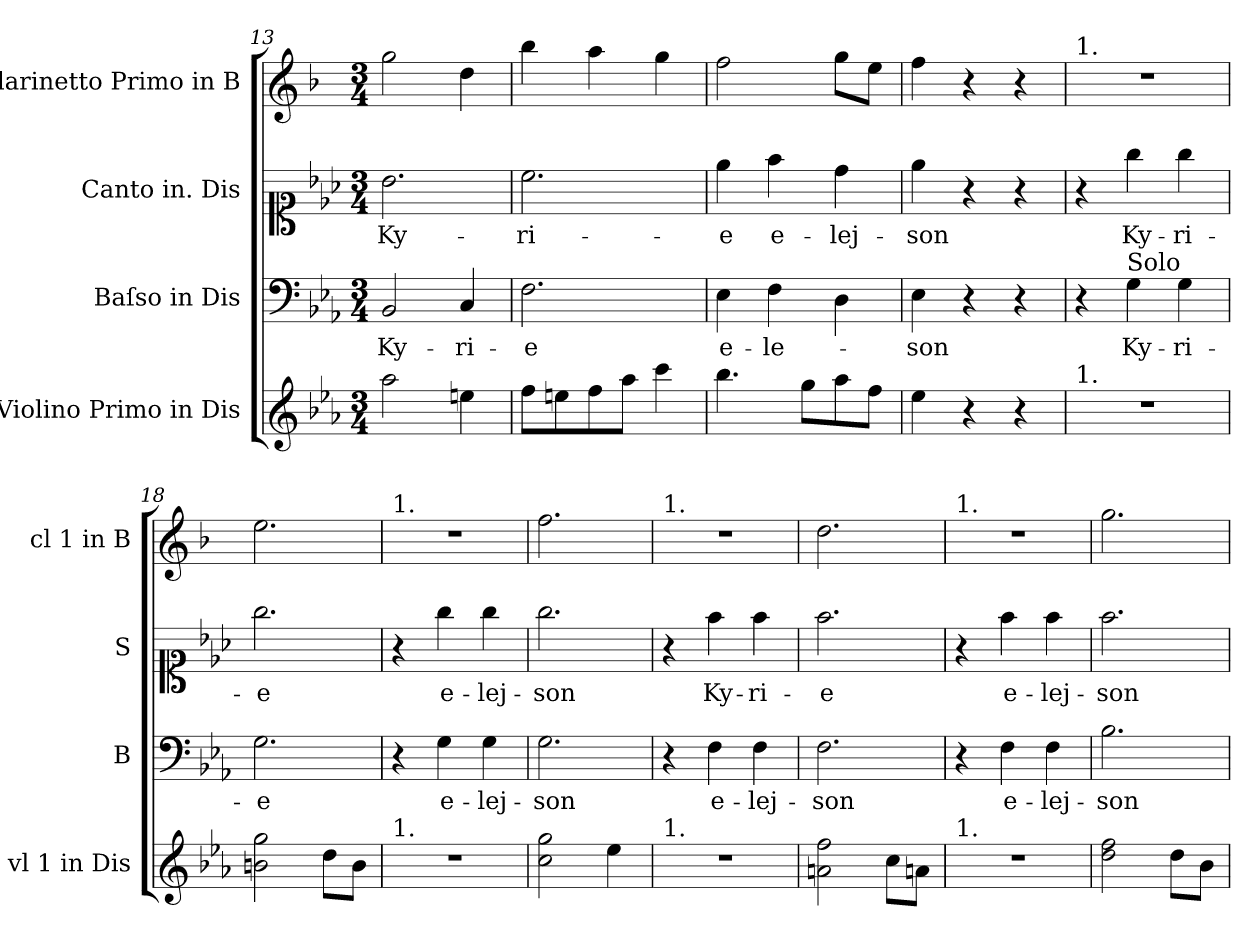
**kern	**dynam	**kern	**text	**kern	**text	**kern	**dynam
*part4	*part4	*part3	*part3	*part2	*part2	*part1	*part1
*staff4	*staff4	*staff3	*staff3	*staff2	*staff2	*staff1	*staff1
*I"Violino Primo in Dis	*	*I"Baſso in Dis	*	*I"Canto in. Dis	*	*I"Clarinetto Primo in B	*
*I'vl 1 in Dis	*	*I'B	*	*I'S	*	*I'cl 1 in B	*
*clefG2	*	*clefF4	*	*clefC1	*	*clefG2	*
*	*	*	*	*	*	*ITrd1c2	*
*k[b-e-a-]	*	*k[b-e-a-]	*	*k[b-e-a-]	*	*k[b-e-a-]	*
*E-:	*	*E-:	*	*E-:	*	*E-:	*
*M3/4	*	*M3/4	*	*M3/4	*	*M3/4	*
=13	=13	=13	=13	=13	=13	=13	=13
2aa-\	.	2BB-/	Ky-	2.b-\	Ky-	2ff\	.
4een\	.	4C/	-ri-	.	.	4cc\	.
=14	=14	=14	=14	=14	=14	=14	=14
8ff\L	.	2.F\	-e	2.cc\	-ri-	4aa-\	.
8een\	.	.	.	.	.	.	.
8ff\	.	.	.	.	.	4gg\	.
8aa-\J	.	.	.	.	.	.	.
4ccc\	.	.	.	.	.	4ff\	.
=15	=15	=15	=15	=15	=15	=15	=15
4.bb-\	.	4E-\	e-	4ee-\	-e	2ee-\	.
.	.	4F\	-le-	4ff\	e-	.	.
8gg\L	.	.	.	.	.	.	.
8aa-\	.	4D\	.	4dd\	-lej-	8ff\L	.
8ff\J	.	.	.	.	.	8dd\J	.
=16	=16	=16	=16	=16	=16	=16	=16
4ee-\	.	4E-\	-son	4ee-\	-son	4ee-\	.
4r	.	4r	.	4r	.	4r	.
4r	.	4r	.	4r	.	4r	.
=17	=17	=17	=17	=17	=17	=17	=17
!	!	!	!	!	!	!LO:TX:a:t=1.	!
!LO:TX:a:t=1.	!	!	!	!	!	!	!
2.r	.	4r	.	4r	.	2.r	.
!	!	!LO:TX:a:t=Solo	!	!	!	!	!
.	.	4G\	Ky-	4gg\	Ky-	.	.
.	.	4G\	-ri-	4gg\	-ri-	.	.
=18	=18	=18	=18	=18	=18	=18	=18
!	!LO:DY:b:rj	!	!	!	!	!	!LO:DY:rj
2bn\ 2gg\	for&colon;	2.G\	-e	2.gg\	-e	2.dd\	for.
8dd\L	.	.	.	.	.	.	.
8b\J	.	.	.	.	.	.	.
=19	=19	=19	=19	=19	=19	=19	=19
!	!	!	!	!	!	!LO:TX:a:t=1.	!
!LO:TX:a:t=1.	!	!	!	!	!	!	!
2.r	.	4r	.	4r	.	2.r	.
.	.	4G\	e-	4gg\	e-	.	.
.	.	4G\	-lej-	4gg\	-lej-	.	.
=20	=20	=20	=20	=20	=20	=20	=20
2cc\ 2gg\	.	2.G\	-son	2.gg\	-son	2.ee-\	.
4ee-\	.	.	.	.	.	.	.
=21	=21	=21	=21	=21	=21	=21	=21
!	!	!	!	!	!	!LO:TX:a:t=1.	!
!LO:TX:a:t=1.	!	!	!	!	!	!	!
2.r	.	4r	.	4r	.	2.r	.
.	.	4F\	e-	4ff\	Ky-	.	.
.	.	4F\	-lej-	4ff\	-ri-	.	.
=22	=22	=22	=22	=22	=22	=22	=22
2an\ 2ff\	.	2.F\	-son	2.ff\	-e	2.cc\	.
8cc\L	.	.	.	.	.	.	.
8an\J	.	.	.	.	.	.	.
=23	=23	=23	=23	=23	=23	=23	=23
!	!	!	!	!	!	!LO:TX:a:t=1.	!
!LO:TX:a:t=1.	!	!	!	!	!	!	!
2.r	.	4r	.	4r	.	2.r	.
.	.	4F\	e-	4ff\	e-	.	.
.	.	4F\	-lej-	4ff\	-lej-	.	.
=24	=24	=24	=24	=24	=24	=24	=24
2dd\ 2ff\	.	2.B-\	-son	2.ff\	-son	2.ff\	.
8dd\L	.	.	.	.	.	.	.
8b-\J	.	.	.	.	.	.	.
=	=	=	=	=	=	=	=
*-	*-	*-	*-	*-	*-	*-	*-
